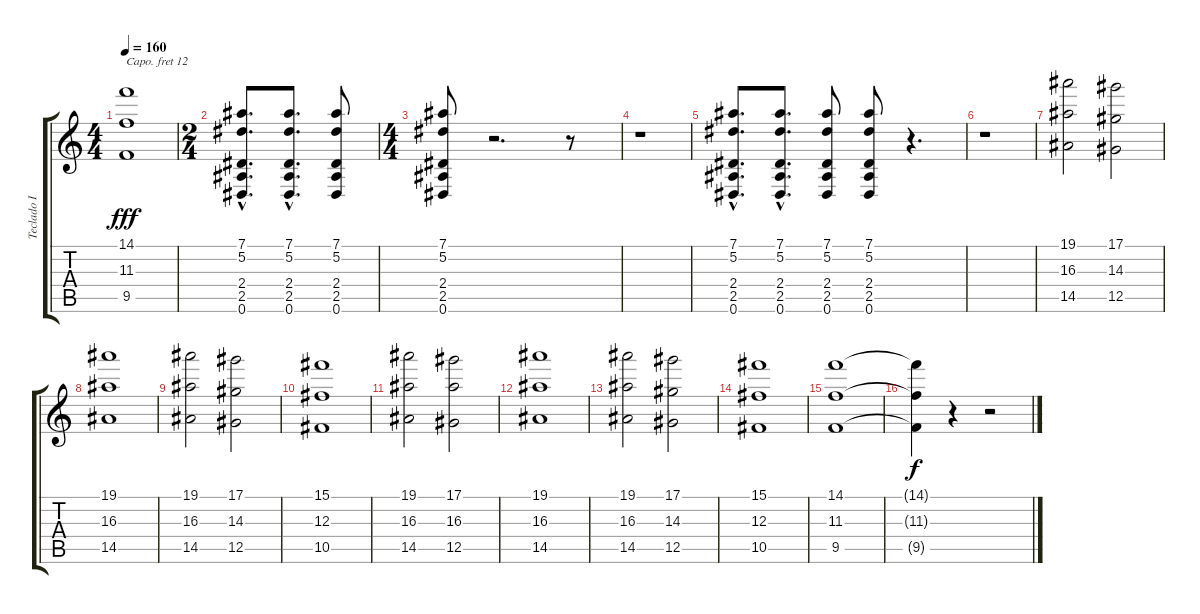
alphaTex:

\track ("Teclado I" "Teclado I") {instrument stringensemble1}
\staff {score tabs}
\capo 12
\tuning (Eb4 Bb3 Gb3 Db3 Ab2 Eb2) {hide}
\ts (4 4)
\tempo 160
\clef g2
\ks c
(14.1 11.3 9.5).1{dy fff} |
\ts (2 4)
(7.1{hac} 5.2{hac} 2.4{hac} 2.5{hac} 0.6{hac}).8{d volume 16} (7.1{hac} 5.2{hac} 2.4{hac} 2.5{hac} 0.6{hac}).8{d} (7.1 5.2 2.4 2.5 0.6).8 |
\ts (4 4)
(7.1 5.2 2.4 2.5 0.6).8 r.2{d} r.8 |
r.1 |
(7.1{hac} 5.2{hac} 2.4{hac} 2.5{hac} 0.6{hac}).8{d} (7.1{hac} 5.2{hac} 2.4{hac} 2.5{hac} 0.6{hac}).8{d} (7.1 5.2 2.4 2.5 0.6).8 (7.1 5.2 2.4 2.5 0.6).8 r.4{d} |
r.1{volume 4} |
(19.1 16.3 14.5).2 (17.1 14.3 12.5).2 |
(19.1 16.3 14.5).1 |
(19.1 16.3 14.5).2 (17.1 14.3 12.5).2 |
(15.1 12.3 10.5).1 |
(19.1 16.3 14.5).2 (17.1 16.3 12.5).2 |
(19.1 16.3 14.5).1 |
(19.1 16.3 14.5).2 (17.1 14.3 12.5).2 |
(15.1 12.3 10.5).1 |
(14.1 11.3 9.5).1 |
(14.1{t} 11.3{t} 9.5{t}).4{dy f} r.4 r.2
